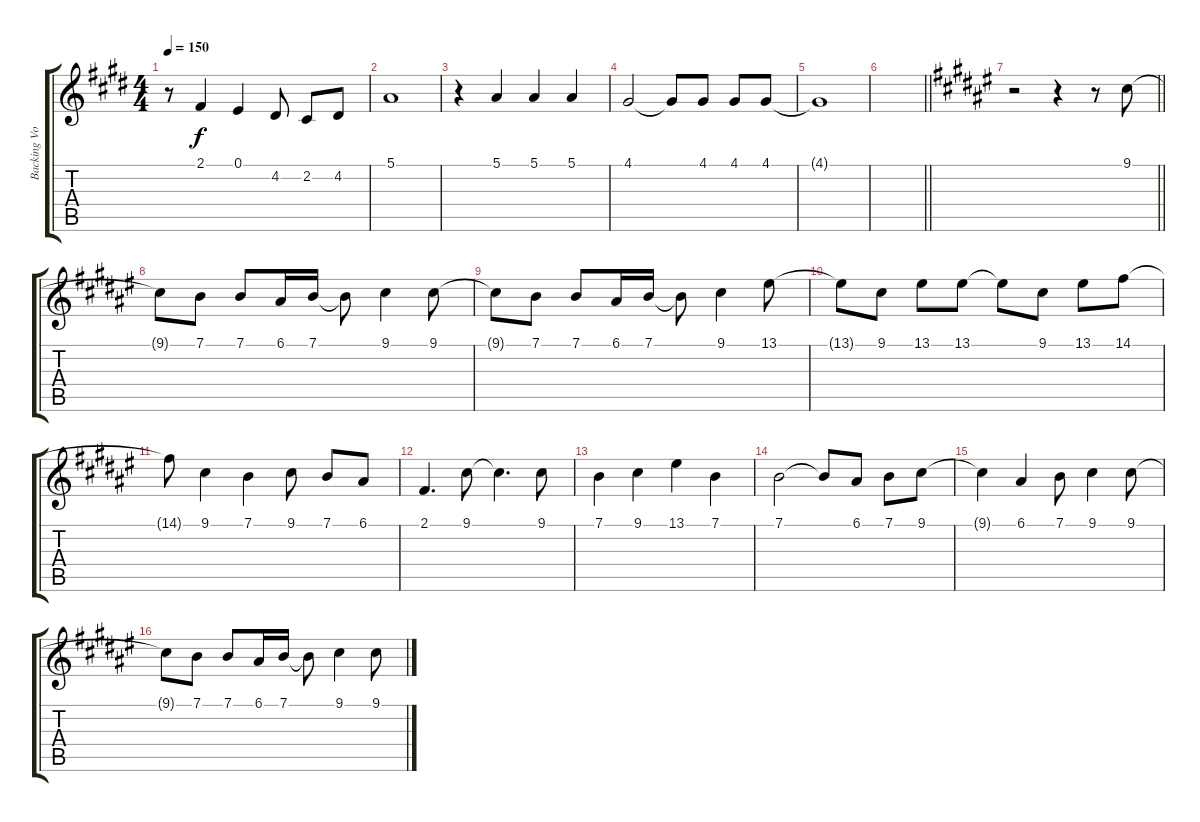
\track ("Backing Vocals" "Backing Vo") {instrument lead6voice}
\staff {score tabs}
\tuning (E4 B3 G3 D3 A2 E2) {hide}
\ts (4 4)
\tempo 150
\clef g2
\ks c#minor
r.8{dy f} 2.1.4 0.1.4 4.2.8 2.2.8 4.2.8 |
5.1.1 |
r.4 5.1.4 5.1.4 5.1.4 |
4.1.2 4.1{t}.8 4.1.8 4.1.8 4.1.8 |
4.1{t}.1 |
\barLineRight lightlight
|
\barLineRight lightlight
\ks d#minor
r.2 r.4 r.8 9.1.8 |
9.1{t}.8 7.1.8 7.1.8 6.1.16 7.1.16 7.1{t}.8 9.1.4 9.1.8 |
9.1{t}.8 7.1.8 7.1.8 6.1.16 7.1.16 7.1{t}.8 9.1.4 13.1.8 |
13.1{t}.8 9.1.8 13.1.8 13.1.8 13.1{t}.8 9.1.8 13.1.8 14.1.8 |
14.1{t}.8 9.1.4 7.1.4 9.1.8 7.1.8 6.1.8 |
2.1.4{d} 9.1.8 9.1{t}.4{d} 9.1.8 |
7.1.4 9.1.4 13.1.4 7.1.4 |
7.1.2 7.1{t}.8 6.1.8 7.1.8 9.1.8 |
9.1{t}.4 6.1.4 7.1.8 9.1.4 9.1.8 |
9.1{t}.8 7.1.8 7.1.8 6.1.16 7.1.16 7.1{t}.8 9.1.4 9.1.8
